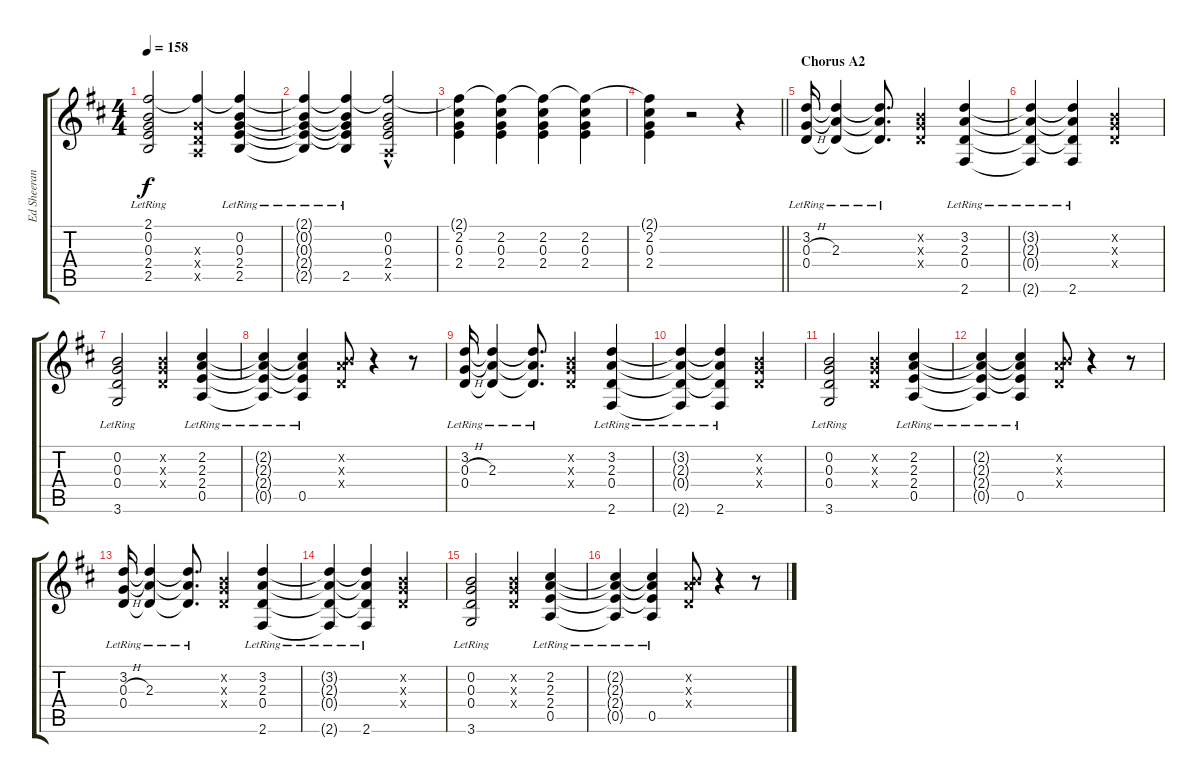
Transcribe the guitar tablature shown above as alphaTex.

\track ("Ed Sheeran Acoustic Guitar" "Ed Sheeran") {instrument acousticguitarsteel}
\staff {score tabs}
\tuning (E4 B3 G3 D3 A2 E2) {hide}
\ts (4 4)
\tempo 158
\clef g2
\ks d
(2.1{t} 0.2{lr} 0.3{lr} 2.4{lr} 2.5{lr}).2{dy f} (2.1{t} 0.3{x} 0.4{x} 0.5{x}).4 (2.1{t} 0.2{lr} 0.3{lr} 2.4{lr} 2.5{lr}).4 |
(2.1{t} 0.2{lr t} 0.3{lr t} 2.4{lr t} 2.5{lr t}).4 (2.1{t} 0.2{lr t} 0.3{lr t} 2.4{lr t} 2.5).4 (2.1{t} 0.2 0.3 2.4 0.5{hac x}).2 |
(2.1{t} 2.2 0.3 2.4).4 (2.1{t} 2.2 0.3 2.4).4 (2.1{t} 2.2 0.3 2.4).4 (2.1{t} 2.2 0.3 2.4).4 |
\barLineRight lightlight
(2.1{t} 2.2 0.3 2.4).4 r.2 r.4 |
\section ("" "Chorus A2")
(3.2{lr} 0.3{h lr} 0.4{lr}).16 (3.2{lr t} 2.3{lr} 0.4{lr t}).4 (3.2{lr t} 2.3{lr t} 0.4{lr t}).8{d} (0.2{x} 0.3{x} 0.4{x}).4 (3.2{lr} 2.3{lr} 0.4{lr} 2.6{lr}).4 |
(3.2{lr t} 2.3{lr t} 0.4{lr t} 2.6{lr t}).4 (3.2{lr t} 2.3{lr t} 0.4{lr t} 2.6).4 (0.2{x} 0.3{x} 0.4{x}).2 |
(0.2{lr} 0.3{lr} 0.4{lr} 3.6).2 (0.2{x} 0.3{x} 0.4{x}).4 (2.2{lr} 2.3{lr} 2.4{lr} 0.5{lr}).4 |
(2.2{lr t} 2.3{lr t} 2.4{lr t} 0.5{lr t}).4 (2.2{lr t} 2.3{lr t} 2.4{lr t} 0.5).4 (0.2{x} 2.3{x} 0.4{x}).8 r.4 r.8 |
(3.2{lr} 0.3{h lr} 0.4{lr}).16 (3.2{lr t} 2.3{lr} 0.4{lr t}).4 (3.2{lr t} 2.3{lr t} 0.4{lr t}).8{d} (0.2{x} 0.3{x} 0.4{x}).4 (3.2{lr} 2.3{lr} 0.4{lr} 2.6{lr}).4 |
(3.2{lr t} 2.3{lr t} 0.4{lr t} 2.6{lr t}).4 (3.2{lr t} 2.3{lr t} 0.4{lr t} 2.6).4 (0.2{x} 0.3{x} 0.4{x}).2 |
(0.2{lr} 0.3{lr} 0.4{lr} 3.6).2 (0.2{x} 0.3{x} 0.4{x}).4 (2.2{lr} 2.3{lr} 2.4{lr} 0.5{lr}).4 |
(2.2{lr t} 2.3{lr t} 2.4{lr t} 0.5{lr t}).4 (2.2{lr t} 2.3{lr t} 2.4{lr t} 0.5).4 (0.2{x} 2.3{x} 0.4{x}).8 r.4 r.8 |
(3.2{lr} 0.3{h lr} 0.4{lr}).16 (3.2{lr t} 2.3{lr} 0.4{lr t}).4 (3.2{lr t} 2.3{lr t} 0.4{lr t}).8{d} (0.2{x} 0.3{x} 0.4{x}).4 (3.2{lr} 2.3{lr} 0.4{lr} 2.6{lr}).4 |
(3.2{lr t} 2.3{lr t} 0.4{lr t} 2.6{lr t}).4 (3.2{lr t} 2.3{lr t} 0.4{lr t} 2.6).4 (0.2{x} 0.3{x} 0.4{x}).2 |
(0.2{lr} 0.3{lr} 0.4{lr} 3.6).2 (0.2{x} 0.3{x} 0.4{x}).4 (2.2{lr} 2.3{lr} 2.4{lr} 0.5{lr}).4 |
(2.2{lr t} 2.3{lr t} 2.4{lr t} 0.5{lr t}).4 (2.2{lr t} 2.3{lr t} 2.4{lr t} 0.5).4 (0.2{x} 2.3{x} 0.4{x}).8 r.4 r.8
